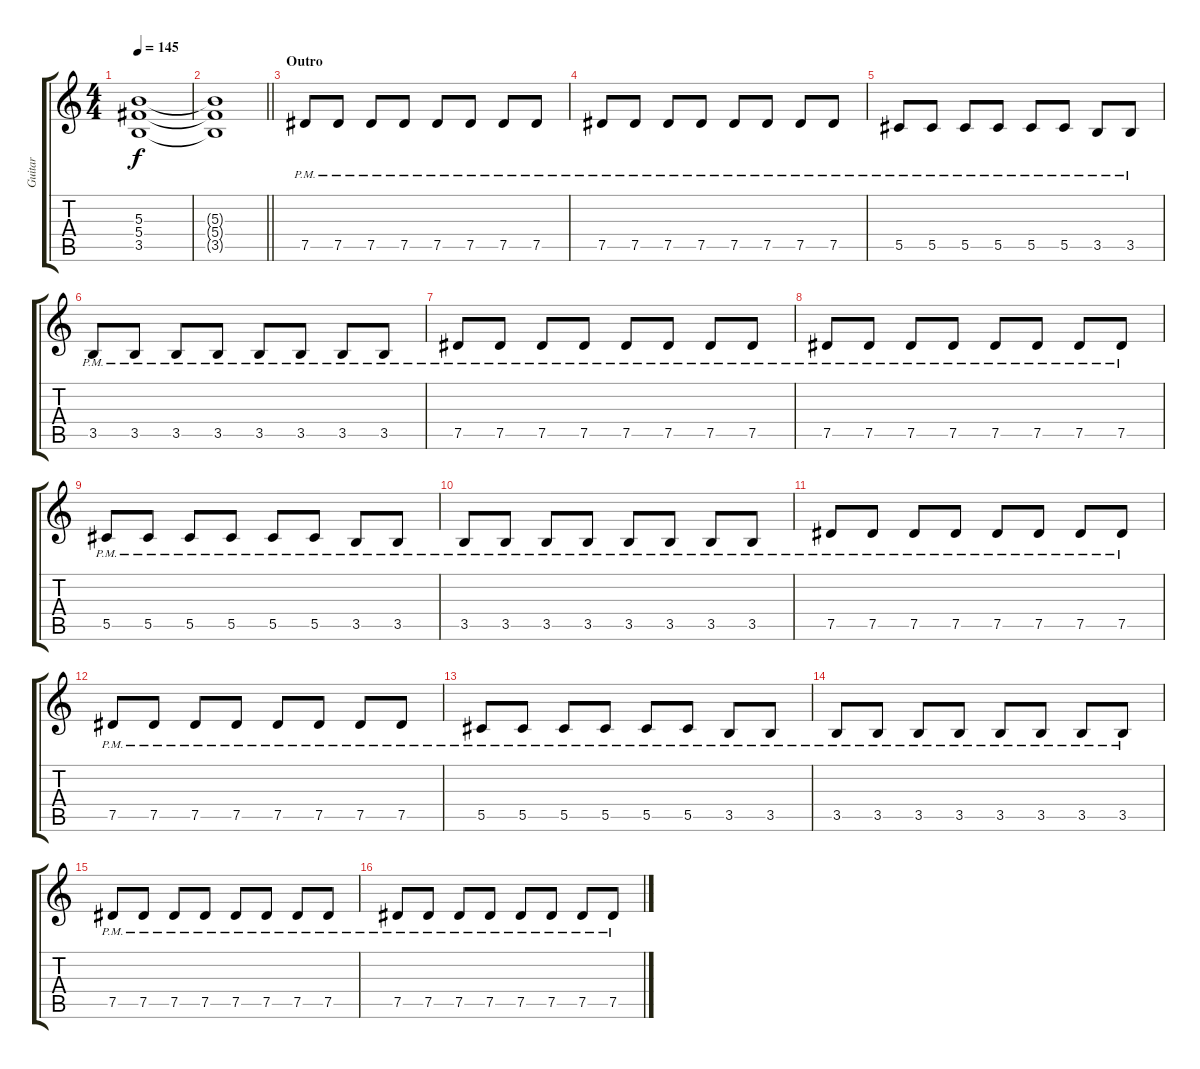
\track ("Guitar" "Guitar") {instrument distortionguitar}
\staff {score tabs}
\tuning (Eb4 Bb3 Gb3 Db3 Ab2 Eb2) {hide}
\ts (4 4)
\tempo 145
\clef g2
\ks c
(5.3 5.4 3.5).1{dy f} |
\barLineRight lightlight
(5.3{t} 5.4{t} 3.5{t}).1 |
\section ("" "Outro")
7.5{pm}.8 7.5{pm}.8 7.5{pm}.8 7.5{pm}.8 7.5{pm}.8 7.5{pm}.8 7.5{pm}.8 7.5{pm}.8 |
7.5{pm}.8 7.5{pm}.8 7.5{pm}.8 7.5{pm}.8 7.5{pm}.8 7.5{pm}.8 7.5{pm}.8 7.5{pm}.8 |
5.5{pm}.8 5.5{pm}.8 5.5{pm}.8 5.5{pm}.8 5.5{pm}.8 5.5{pm}.8 3.5{pm}.8 3.5{pm}.8 |
3.5{pm}.8 3.5{pm}.8 3.5{pm}.8 3.5{pm}.8 3.5{pm}.8 3.5{pm}.8 3.5{pm}.8 3.5{pm}.8 |
7.5{pm}.8 7.5{pm}.8 7.5{pm}.8 7.5{pm}.8 7.5{pm}.8 7.5{pm}.8 7.5{pm}.8 7.5{pm}.8 |
7.5{pm}.8 7.5{pm}.8 7.5{pm}.8 7.5{pm}.8 7.5{pm}.8 7.5{pm}.8 7.5{pm}.8 7.5{pm}.8 |
5.5{pm}.8 5.5{pm}.8 5.5{pm}.8 5.5{pm}.8 5.5{pm}.8 5.5{pm}.8 3.5{pm}.8 3.5{pm}.8 |
3.5{pm}.8 3.5{pm}.8 3.5{pm}.8 3.5{pm}.8 3.5{pm}.8 3.5{pm}.8 3.5{pm}.8 3.5{pm}.8 |
7.5{pm}.8 7.5{pm}.8 7.5{pm}.8 7.5{pm}.8 7.5{pm}.8 7.5{pm}.8 7.5{pm}.8 7.5{pm}.8 |
7.5{pm}.8 7.5{pm}.8 7.5{pm}.8 7.5{pm}.8 7.5{pm}.8 7.5{pm}.8 7.5{pm}.8 7.5{pm}.8 |
5.5{pm}.8 5.5{pm}.8 5.5{pm}.8 5.5{pm}.8 5.5{pm}.8 5.5{pm}.8 3.5{pm}.8 3.5{pm}.8 |
3.5{pm}.8 3.5{pm}.8 3.5{pm}.8 3.5{pm}.8 3.5{pm}.8 3.5{pm}.8 3.5{pm}.8 3.5{pm}.8 |
7.5{pm}.8 7.5{pm}.8 7.5{pm}.8 7.5{pm}.8 7.5{pm}.8 7.5{pm}.8 7.5{pm}.8 7.5{pm}.8 |
7.5{pm}.8 7.5{pm}.8 7.5{pm}.8 7.5{pm}.8 7.5{pm}.8 7.5{pm}.8 7.5{pm}.8 7.5{pm}.8
